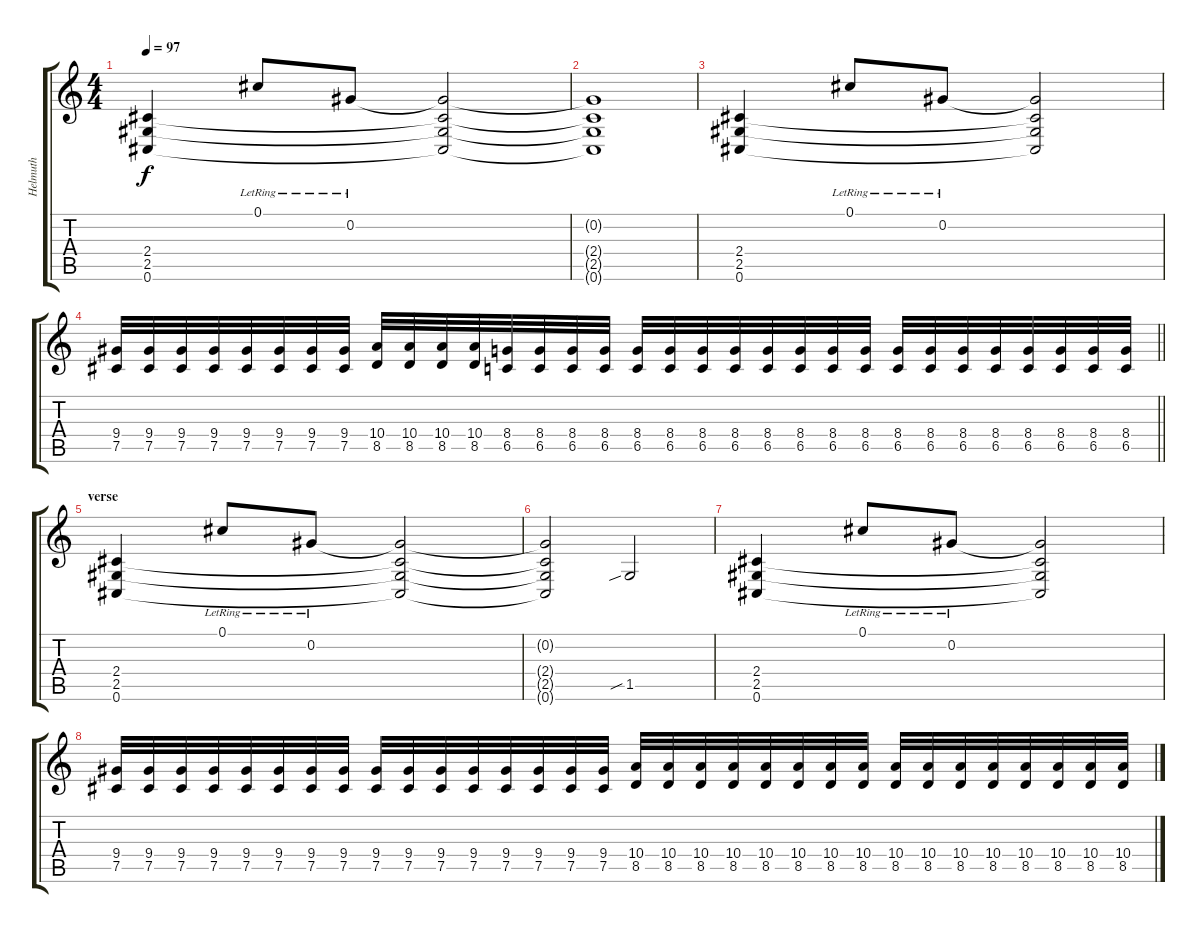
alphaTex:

\track ("Helmuth" "Helmuth") {instrument distortionguitar}
\staff {score tabs}
\tuning (Db4 Ab3 E3 B2 Gb2 Db2) {hide}
\ts (4 4)
\tempo 97
\clef g2
\ks c
(2.4 2.5 0.6).4{dy f} 0.1{lr}.8 0.2{lr}.8 (0.2{t} 2.4{t} 2.5{t} 0.6{t}).2 |
(0.2{t} 2.4{t} 2.5{t} 0.6{t}).1 |
(2.4 2.5 0.6).4 0.1{lr}.8 0.2{lr}.8 (0.2{t} 2.4{t} 2.5{t} 0.6{t}).2 |
\barLineRight lightlight
(9.4 7.5).32 (9.4 7.5).32 (9.4 7.5).32 (9.4 7.5).32 (9.4 7.5).32 (9.4 7.5).32 (9.4 7.5).32 (9.4 7.5).32 (10.4 8.5).32 (10.4 8.5).32 (10.4 8.5).32 (10.4 8.5).32 (8.4 6.5).32 (8.4 6.5).32 (8.4 6.5).32 (8.4 6.5).32 (8.4 6.5).32 (8.4 6.5).32 (8.4 6.5).32 (8.4 6.5).32 (8.4 6.5).32 (8.4 6.5).32 (8.4 6.5).32 (8.4 6.5).32 (8.4 6.5).32 (8.4 6.5).32 (8.4 6.5).32 (8.4 6.5).32 (8.4 6.5).32 (8.4 6.5).32 (8.4 6.5).32 (8.4 6.5).32 |
\section ("" "verse")
(2.4 2.5 0.6).4 0.1{lr}.8 0.2{lr}.8 (0.2{t} 2.4{t} 2.5{t} 0.6{t}).2 |
(0.2{t} 2.4{t} 2.5{t} 0.6{t}).2 1.5{sib}.2 |
(2.4 2.5 0.6).4 0.1{lr}.8 0.2{lr}.8 (0.2{t} 2.4{t} 2.5{t} 0.6{t}).2 |
(9.4 7.5).32 (9.4 7.5).32 (9.4 7.5).32 (9.4 7.5).32 (9.4 7.5).32 (9.4 7.5).32 (9.4 7.5).32 (9.4 7.5).32 (9.4 7.5).32 (9.4 7.5).32 (9.4 7.5).32 (9.4 7.5).32 (9.4 7.5).32 (9.4 7.5).32 (9.4 7.5).32 (9.4 7.5).32 (10.4 8.5).32 (10.4 8.5).32 (10.4 8.5).32 (10.4 8.5).32 (10.4 8.5).32 (10.4 8.5).32 (10.4 8.5).32 (10.4 8.5).32 (10.4 8.5).32 (10.4 8.5).32 (10.4 8.5).32 (10.4 8.5).32 (10.4 8.5).32 (10.4 8.5).32 (10.4 8.5).32 (10.4 8.5).32
